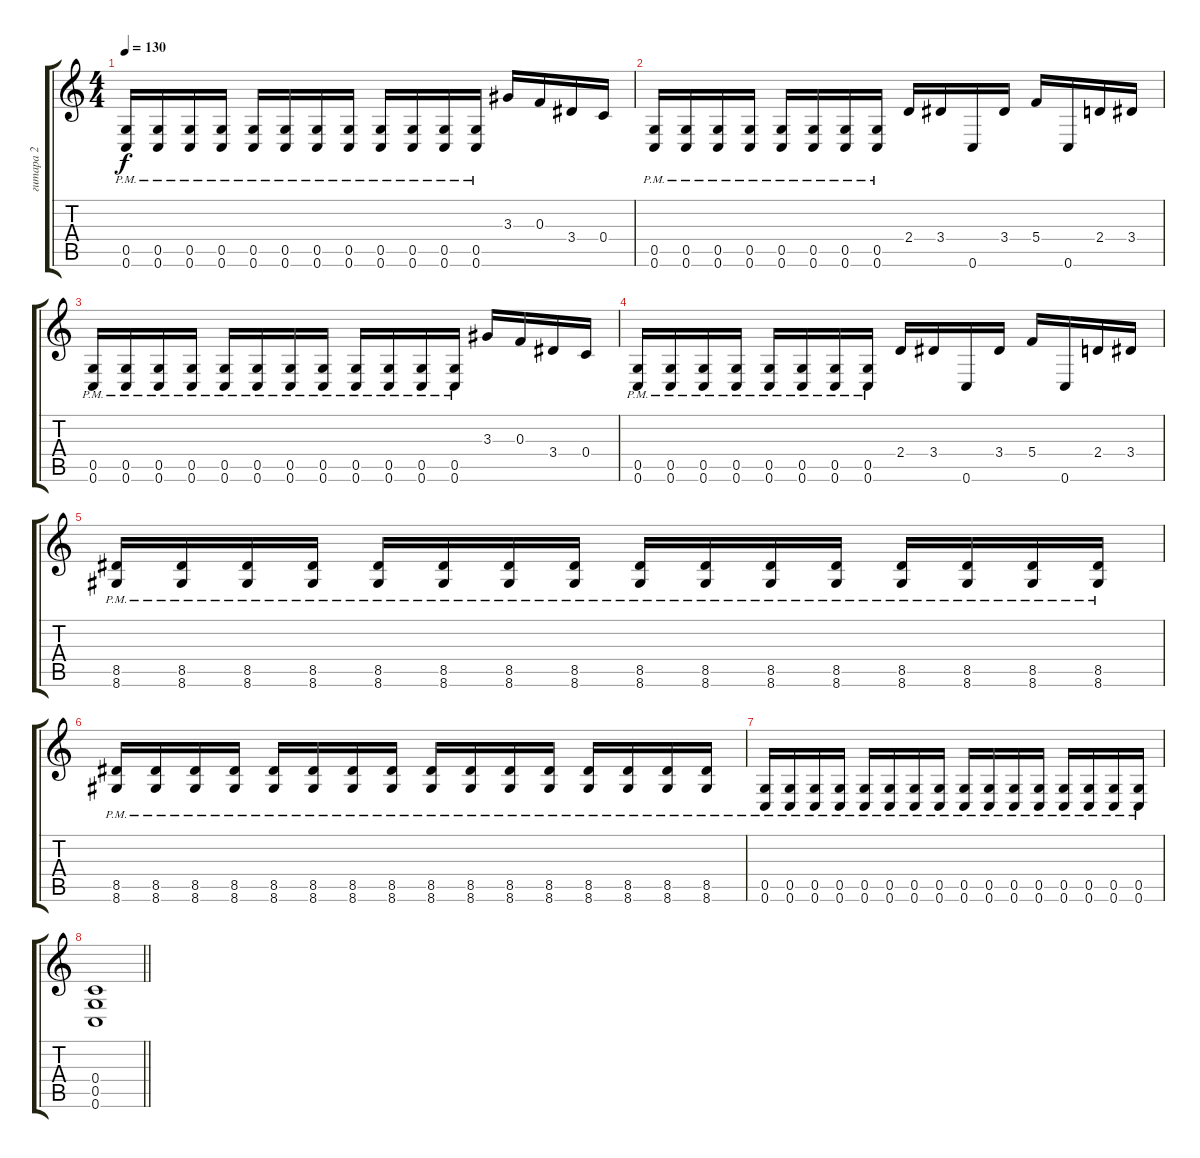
\track ("гитара 2" "гитара 2") {instrument distortionguitar}
\staff {score tabs}
\tuning (D4 A3 F3 C3 G2 C2) {hide}
\ts (4 4)
\tempo 130
\clef g2
\ks c
(0.5{pm} 0.6{pm}).16{dy f} (0.5{pm} 0.6{pm}).16 (0.5{pm} 0.6{pm}).16 (0.5{pm} 0.6{pm}).16 (0.5{pm} 0.6{pm}).16 (0.5{pm} 0.6{pm}).16 (0.5{pm} 0.6{pm}).16 (0.5{pm} 0.6{pm}).16 (0.5{pm} 0.6{pm}).16 (0.5{pm} 0.6{pm}).16 (0.5{pm} 0.6{pm}).16 (0.5{pm} 0.6{pm}).16 3.3.16 0.3.16 3.4.16 0.4.16 |
(0.5{pm} 0.6{pm}).16 (0.5{pm} 0.6{pm}).16 (0.5{pm} 0.6{pm}).16 (0.5{pm} 0.6{pm}).16 (0.5{pm} 0.6{pm}).16 (0.5{pm} 0.6{pm}).16 (0.5{pm} 0.6{pm}).16 (0.5{pm} 0.6{pm}).16 2.4.16 3.4.16 0.6.16 3.4.16 5.4.16 0.6.16 2.4.16 3.4.16 |
(0.5{pm} 0.6{pm}).16 (0.5{pm} 0.6{pm}).16 (0.5{pm} 0.6{pm}).16 (0.5{pm} 0.6{pm}).16 (0.5{pm} 0.6{pm}).16 (0.5{pm} 0.6{pm}).16 (0.5{pm} 0.6{pm}).16 (0.5{pm} 0.6{pm}).16 (0.5{pm} 0.6{pm}).16 (0.5{pm} 0.6{pm}).16 (0.5{pm} 0.6{pm}).16 (0.5{pm} 0.6{pm}).16 3.3.16 0.3.16 3.4.16 0.4.16 |
(0.5{pm} 0.6{pm}).16 (0.5{pm} 0.6{pm}).16 (0.5{pm} 0.6{pm}).16 (0.5{pm} 0.6{pm}).16 (0.5{pm} 0.6{pm}).16 (0.5{pm} 0.6{pm}).16 (0.5{pm} 0.6{pm}).16 (0.5{pm} 0.6{pm}).16 2.4.16 3.4.16 0.6.16 3.4.16 5.4.16 0.6.16 2.4.16 3.4.16 |
(8.5{pm} 8.6{pm}).16 (8.5{pm} 8.6{pm}).16 (8.5{pm} 8.6{pm}).16 (8.5{pm} 8.6{pm}).16 (8.5{pm} 8.6{pm}).16 (8.5{pm} 8.6{pm}).16 (8.5{pm} 8.6{pm}).16 (8.5{pm} 8.6{pm}).16 (8.5{pm} 8.6{pm}).16 (8.5{pm} 8.6{pm}).16 (8.5{pm} 8.6{pm}).16 (8.5{pm} 8.6{pm}).16 (8.5{pm} 8.6{pm}).16 (8.5{pm} 8.6{pm}).16 (8.5{pm} 8.6{pm}).16 (8.5{pm} 8.6{pm}).16 |
(8.5{pm} 8.6{pm}).16 (8.5{pm} 8.6{pm}).16 (8.5{pm} 8.6{pm}).16 (8.5{pm} 8.6{pm}).16 (8.5{pm} 8.6{pm}).16 (8.5{pm} 8.6{pm}).16 (8.5{pm} 8.6{pm}).16 (8.5{pm} 8.6{pm}).16 (8.5{pm} 8.6{pm}).16 (8.5{pm} 8.6{pm}).16 (8.5{pm} 8.6{pm}).16 (8.5{pm} 8.6{pm}).16 (8.5{pm} 8.6{pm}).16 (8.5{pm} 8.6{pm}).16 (8.5{pm} 8.6{pm}).16 (8.5{pm} 8.6{pm}).16 |
(0.5{pm} 0.6{pm}).16 (0.5{pm} 0.6{pm}).16 (0.5{pm} 0.6{pm}).16 (0.5{pm} 0.6{pm}).16 (0.5{pm} 0.6{pm}).16 (0.5{pm} 0.6{pm}).16 (0.5{pm} 0.6{pm}).16 (0.5{pm} 0.6{pm}).16 (0.5{pm} 0.6{pm}).16 (0.5{pm} 0.6{pm}).16 (0.5{pm} 0.6{pm}).16 (0.5{pm} 0.6{pm}).16 (0.5{pm} 0.6{pm}).16 (0.5{pm} 0.6{pm}).16 (0.5{pm} 0.6{pm}).16 (0.5{pm} 0.6{pm}).16 |
\barLineRight lightlight
(0.4 0.5 0.6).1
